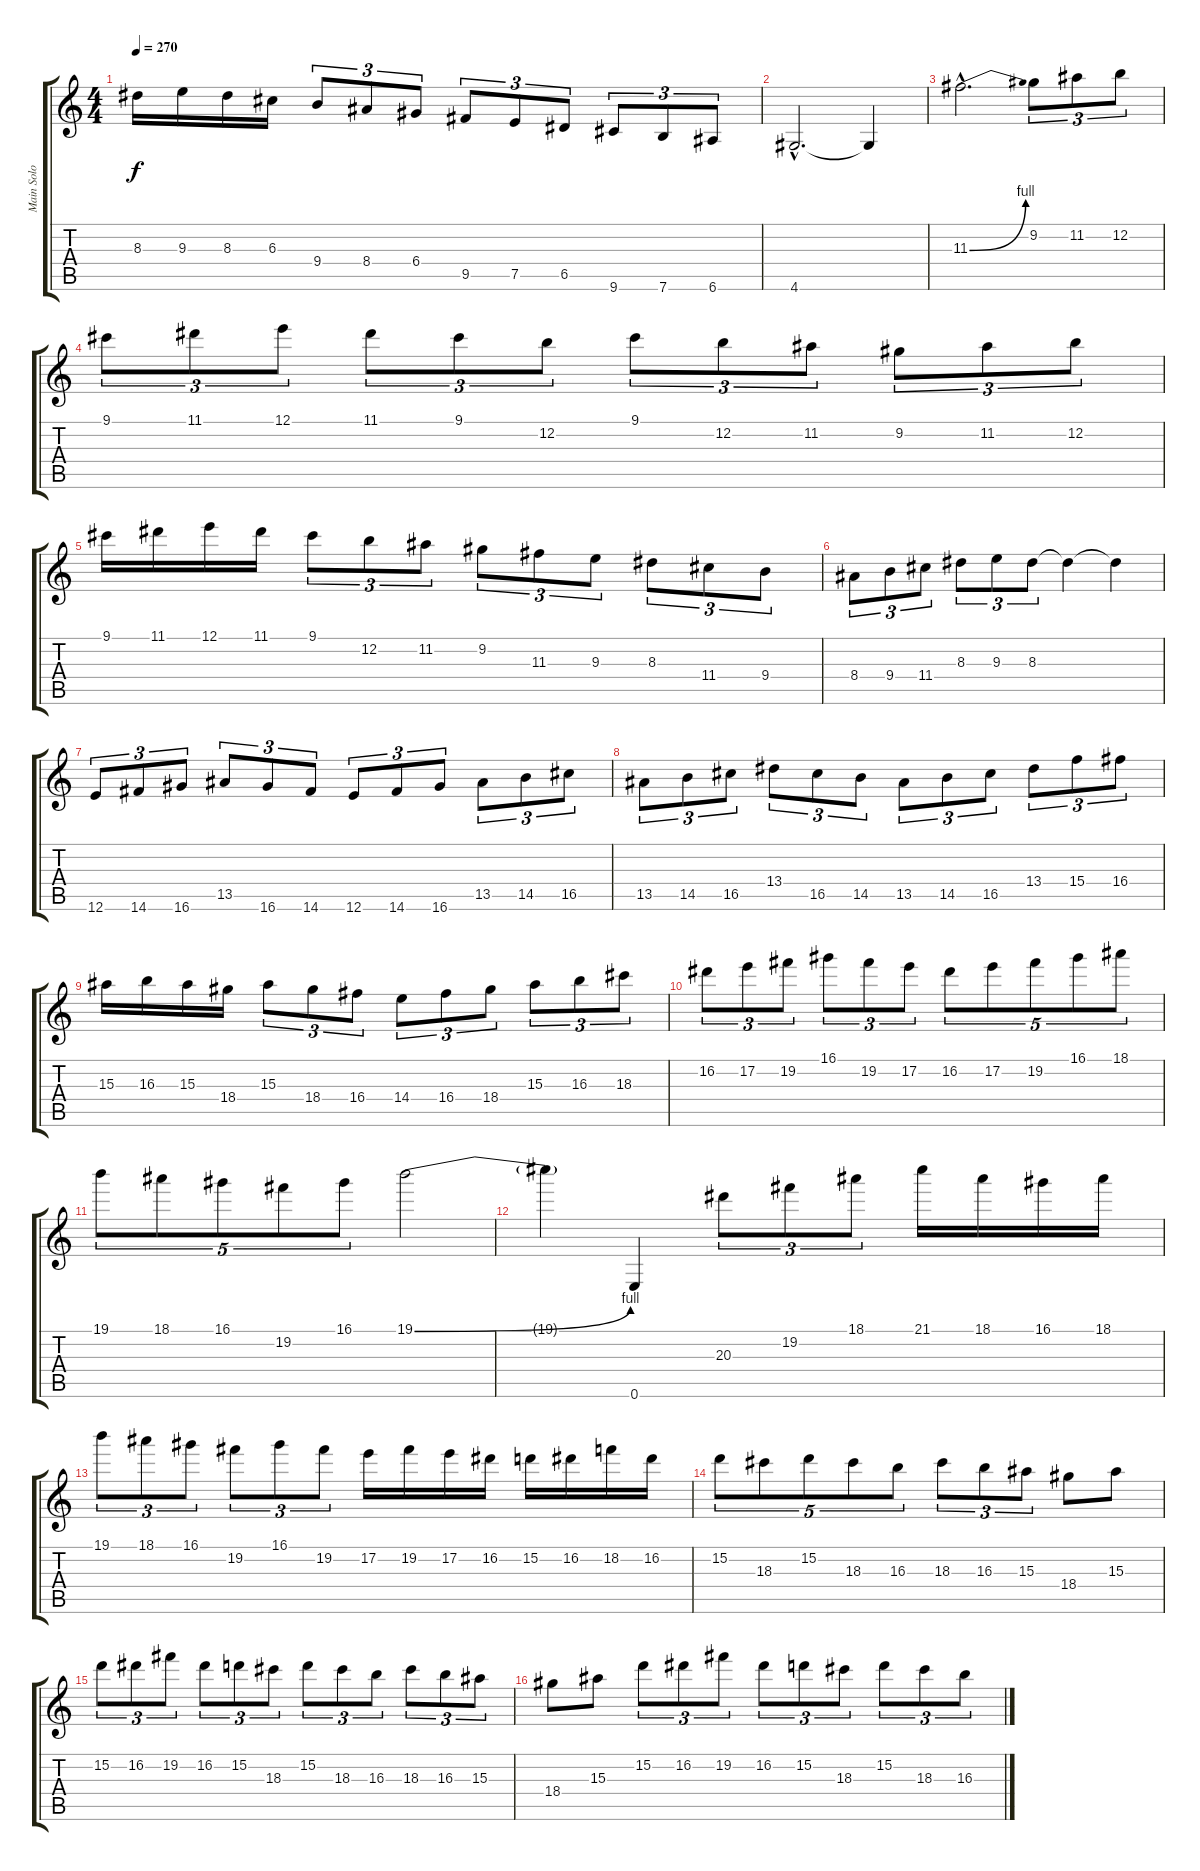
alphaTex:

\track ("Main Solo" "Main Solo") {instrument distortionguitar}
\staff {score tabs}
\tuning (E4 B3 G3 D3 A2 E2) {hide}
\ts (4 4)
\tempo 270
\clef g2
\ks c
8.3.16{dy f} 9.3.16 8.3.16 6.3.16 9.4.8{tu (3 2)} 8.4.8{tu (3 2)} 6.4.8{tu (3 2)} 9.5.8{tu (3 2)} 7.5.8{tu (3 2)} 6.5.8{tu (3 2)} 9.6.8{tu (3 2)} 7.6.8{tu (3 2)} 6.6.8{tu (3 2)} |
4.6{hac}.2{d} 4.6{t}.4 |
11.3{be (bend 0 0 60 4) hac}.2{d} 9.2.8{tu (3 2)} 11.2.8{tu (3 2)} 12.2.8{tu (3 2)} |
9.1.8{tu (3 2)} 11.1.8{tu (3 2)} 12.1.8{tu (3 2)} 11.1.8{tu (3 2)} 9.1.8{tu (3 2)} 12.2.8{tu (3 2)} 9.1.8{tu (3 2)} 12.2.8{tu (3 2)} 11.2.8{tu (3 2)} 9.2.8{tu (3 2)} 11.2.8{tu (3 2)} 12.2.8{tu (3 2)} |
9.1.16 11.1.16 12.1.16 11.1.16 9.1.8{tu (3 2)} 12.2.8{tu (3 2)} 11.2.8{tu (3 2)} 9.2.8{tu (3 2)} 11.3.8{tu (3 2)} 9.3.8{tu (3 2)} 8.3.8{tu (3 2)} 11.4.8{tu (3 2)} 9.4.8{tu (3 2)} |
8.4.8{tu (3 2)} 9.4.8{tu (3 2)} 11.4.8{tu (3 2)} 8.3.8{tu (3 2)} 9.3.8{tu (3 2)} 8.3.8{tu (3 2)} 8.3{t}.4 8.3{t}.4 |
12.6.8{tu (3 2)} 14.6.8{tu (3 2)} 16.6.8{tu (3 2)} 13.5.8{tu (3 2)} 16.6.8{tu (3 2)} 14.6.8{tu (3 2)} 12.6.8{tu (3 2)} 14.6.8{tu (3 2)} 16.6.8{tu (3 2)} 13.5.8{tu (3 2)} 14.5.8{tu (3 2)} 16.5.8{tu (3 2)} |
13.5.8{tu (3 2)} 14.5.8{tu (3 2)} 16.5.8{tu (3 2)} 13.4.8{tu (3 2)} 16.5.8{tu (3 2)} 14.5.8{tu (3 2)} 13.5.8{tu (3 2)} 14.5.8{tu (3 2)} 16.5.8{tu (3 2)} 13.4.8{tu (3 2)} 15.4.8{tu (3 2)} 16.4.8{tu (3 2)} |
15.3.16 16.3.16 15.3.16 18.4.16 15.3.8{tu (3 2)} 18.4.8{tu (3 2)} 16.4.8{tu (3 2)} 14.4.8{tu (3 2)} 16.4.8{tu (3 2)} 18.4.8{tu (3 2)} 15.3.8{tu (3 2)} 16.3.8{tu (3 2)} 18.3.8{tu (3 2)} |
16.2.8{tu (3 2)} 17.2.8{tu (3 2)} 19.2.8{tu (3 2)} 16.1.8{tu (3 2)} 19.2.8{tu (3 2)} 17.2.8{tu (3 2)} 16.2.8{tu (5 4)} 17.2.8{tu (5 4)} 19.2.8{tu (5 4)} 16.1.8{tu (5 4)} 18.1.8{tu (5 4)} |
19.1.8{tu (5 4)} 18.1.8{tu (5 4)} 16.1.8{tu (5 4)} 19.2.8{tu (5 4)} 16.1.8{tu (5 4)} 19.1{be (bend 0 0 60 4)}.2 |
19.1{t}.4 0.6.4 20.3.8{tu (3 2)} 19.2.8{tu (3 2)} 18.1.8{tu (3 2)} 21.1.16 18.1.16 16.1.16 18.1.16 |
19.1.8{tu (3 2)} 18.1.8{tu (3 2)} 16.1.8{tu (3 2)} 19.2.8{tu (3 2)} 16.1.8{tu (3 2)} 19.2.8{tu (3 2)} 17.2.16 19.2.16 17.2.16 16.2.16 15.2.16 16.2.16 18.2.16 16.2.16 |
15.2.8{tu (5 4)} 18.3.8{tu (5 4)} 15.2.8{tu (5 4)} 18.3.8{tu (5 4)} 16.3.8{tu (5 4)} 18.3.8{tu (3 2)} 16.3.8{tu (3 2)} 15.3.8{tu (3 2)} 18.4.8 15.3.8 |
15.2.8{tu (3 2)} 16.2.8{tu (3 2)} 19.2.8{tu (3 2)} 16.2.8{tu (3 2)} 15.2.8{tu (3 2)} 18.3.8{tu (3 2)} 15.2.8{tu (3 2)} 18.3.8{tu (3 2)} 16.3.8{tu (3 2)} 18.3.8{tu (3 2)} 16.3.8{tu (3 2)} 15.3.8{tu (3 2)} |
18.4.8 15.3.8 15.2.8{tu (3 2)} 16.2.8{tu (3 2)} 19.2.8{tu (3 2)} 16.2.8{tu (3 2)} 15.2.8{tu (3 2)} 18.3.8{tu (3 2)} 15.2.8{tu (3 2)} 18.3.8{tu (3 2)} 16.3.8{tu (3 2)}
